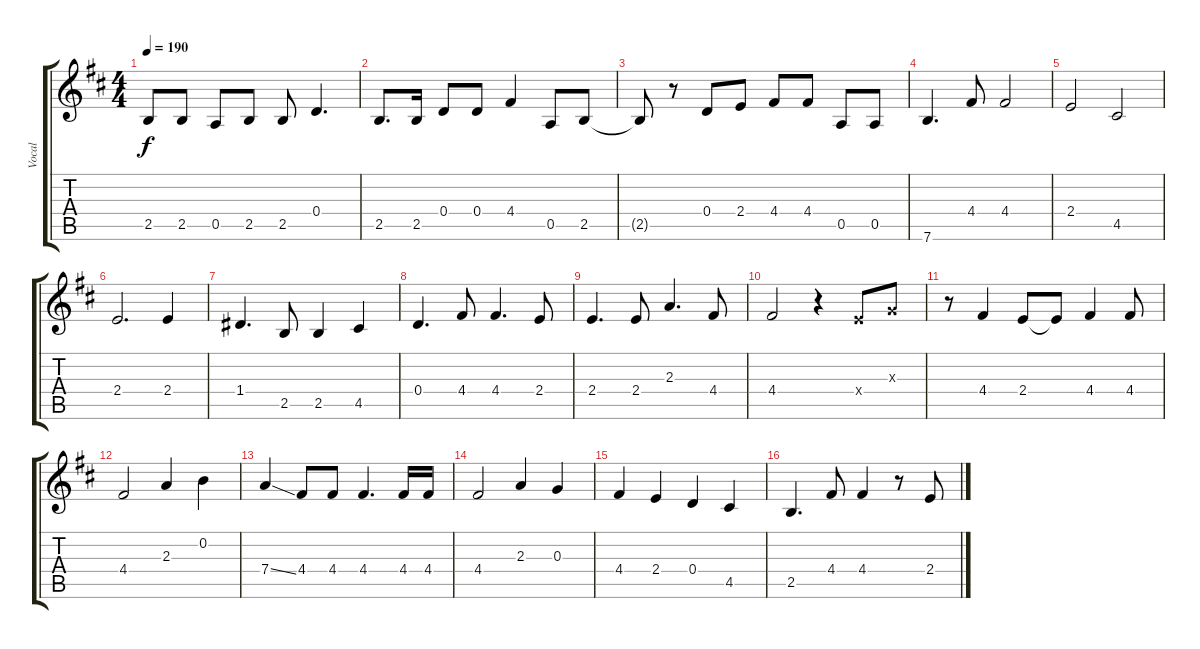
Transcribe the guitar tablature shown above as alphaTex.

\track ("Vocal" "Vocal") {instrument overdrivenguitar}
\staff {score tabs}
\tuning (E4 B3 G3 D3 A2 E2) {hide}
\ts (4 4)
\tempo 190
\clef g2
\ks d
2.5.8{dy f} 2.5.8 0.5.8 2.5.8 2.5.8 0.4.4{d} |
2.5.8{d} 2.5.16 0.4.8 0.4.8 4.4.4 0.5.8 2.5.8 |
2.5{t}.8 r.8 0.4.8 2.4.8 4.4.8 4.4.8 0.5.8 0.5.8 |
7.6.4{d} 4.4.8 4.4.2 |
2.4.2 4.5.2 |
2.4.2{d} 2.4.4 |
1.4.4{d} 2.5.8 2.5.4 4.5.4 |
0.4.4{d} 4.4.8 4.4.4{d} 2.4.8 |
2.4.4{d} 2.4.8 2.3.4{d} 4.4.8 |
4.4.2 r.4 2.4{x}.8 0.3{x}.8 |
r.8 4.4.4 2.4.8{beam merge} 2.4{t}.8 4.4.4 4.4.8 |
4.4.2 2.3.4 0.2.4 |
7.4{ss}.4 4.4.8 4.4.8 4.4.4{d} 4.4.16 4.4.16 |
4.4.2 2.3.4 0.3.4 |
4.4.4 2.4.4 0.4.4 4.5.4 |
2.5.4{d} 4.4.8 4.4.4 r.8 2.4.8
